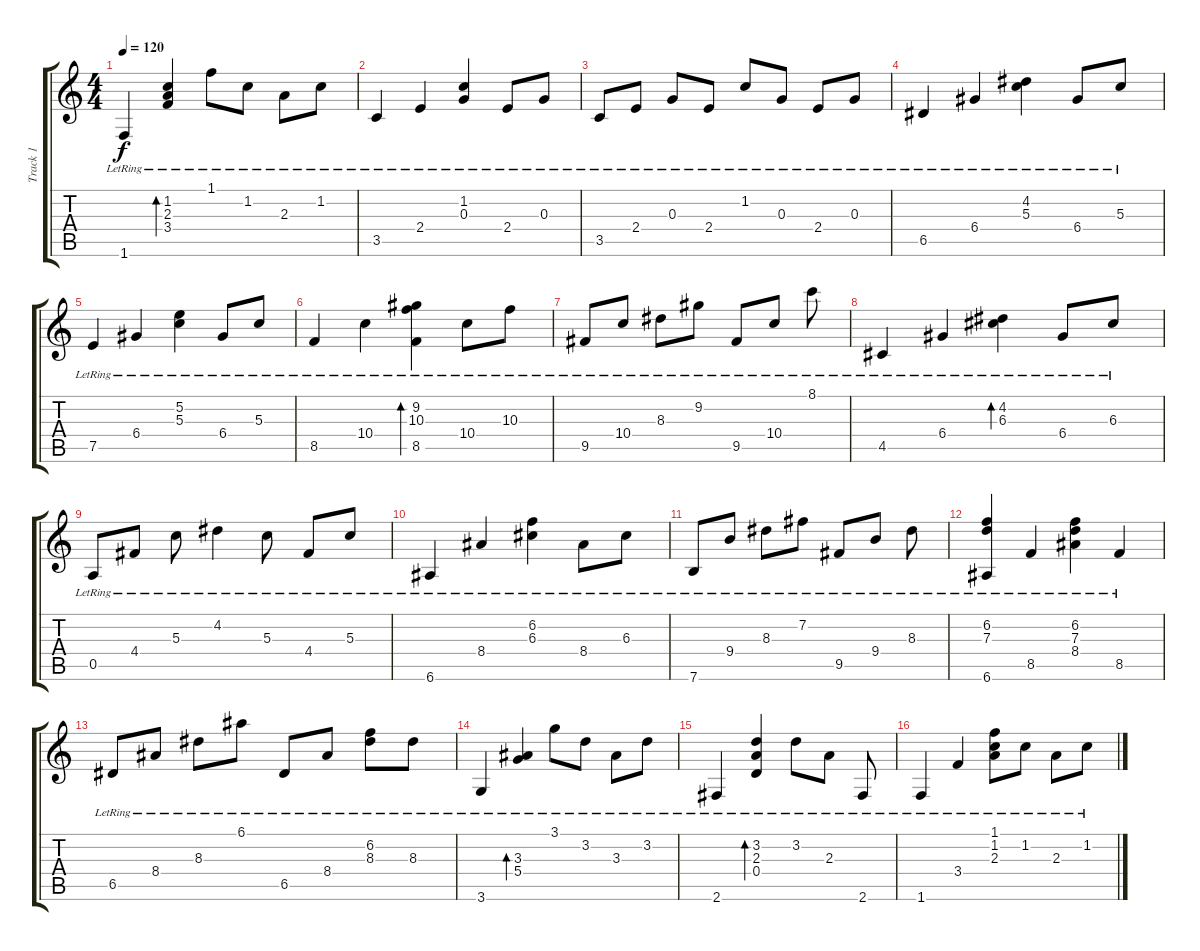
\track ("Track 1" "Track 1") {instrument acousticguitarnylon}
\staff {score tabs}
\tuning (E4 B3 G3 D3 A2 E2) {hide}
\ts (4 4)
\tempo 120
\clef g2
\ks c
1.6{lr}.4{dy f} (1.2{lr} 2.3{lr} 3.4{lr}).4{bd 240} 1.1{lr}.8 1.2{lr}.8 2.3{lr}.8 1.2{lr}.8 |
3.5{lr}.4 2.4{lr}.4 (1.2{lr} 0.3{lr}).4 2.4{lr}.8 0.3{lr}.8 |
3.5{lr}.8 2.4{lr}.8 0.3{lr}.8 2.4{lr}.8 1.2{lr}.8 0.3{lr}.8 2.4{lr}.8 0.3{lr}.8 |
6.5{lr}.4 6.4{lr}.4 (4.2{lr} 5.3{lr}).4 6.4{lr}.8 5.3{lr}.8 |
7.5{lr}.4 6.4{lr}.4 (5.2{lr} 5.3{lr}).4 6.4{lr}.8 5.3{lr}.8 |
8.5{lr}.4 10.4{lr}.4 (9.2{lr} 10.3{lr} 8.5{lr}).4{bd 240} 10.4{lr}.8 10.3{lr}.8 |
9.5{lr}.8 10.4{lr}.8 8.3{lr}.8 9.2{lr}.8 9.5{lr}.8 10.4{lr}.8 8.1{lr}.8 |
4.5{lr}.4 6.4{lr}.4 (4.2{lr} 6.3{lr}).4{bd 120} 6.4{lr}.8 6.3{lr}.8 |
0.5{lr}.8 4.4{lr}.8 5.3{lr}.8 4.2{lr}.4 5.3{lr}.8 4.4{lr}.8 5.3{lr}.8 |
6.6{lr}.4 8.4{lr}.4 (6.2{lr} 6.3{lr}).4 8.4{lr}.8 6.3{lr}.8 |
7.6{lr}.8 9.4{lr}.8 8.3{lr}.8 7.2{lr}.8 9.5{lr}.8 9.4{lr}.8 8.3{lr}.8 |
(6.2{lr} 7.3{lr} 6.6{lr}).4 8.5{lr}.4 (6.2{lr} 7.3{lr} 8.4{lr}).4 8.5{lr}.4 |
6.5{lr}.8 8.4{lr}.8 8.3{lr}.8 6.1{lr}.8 6.5{lr}.8 8.4{lr}.8 (6.2{lr} 8.3{lr}).8 8.3{lr}.8 |
3.6{lr}.4 (3.3{lr} 5.4{lr}).4{bd 120} 3.1{lr}.8 3.2{lr}.8 3.3{lr}.8 3.2{lr}.8 |
2.6{lr}.4 (3.2{lr} 2.3{lr} 0.4{lr}).4{bd 240} 3.2{lr}.8 2.3{lr}.8 2.6{lr}.8 |
1.6{lr}.4 3.4{lr}.4 (1.1{lr} 1.2{lr} 2.3{lr}).8 1.2{lr}.8 2.3{lr}.8 1.2{lr}.8
